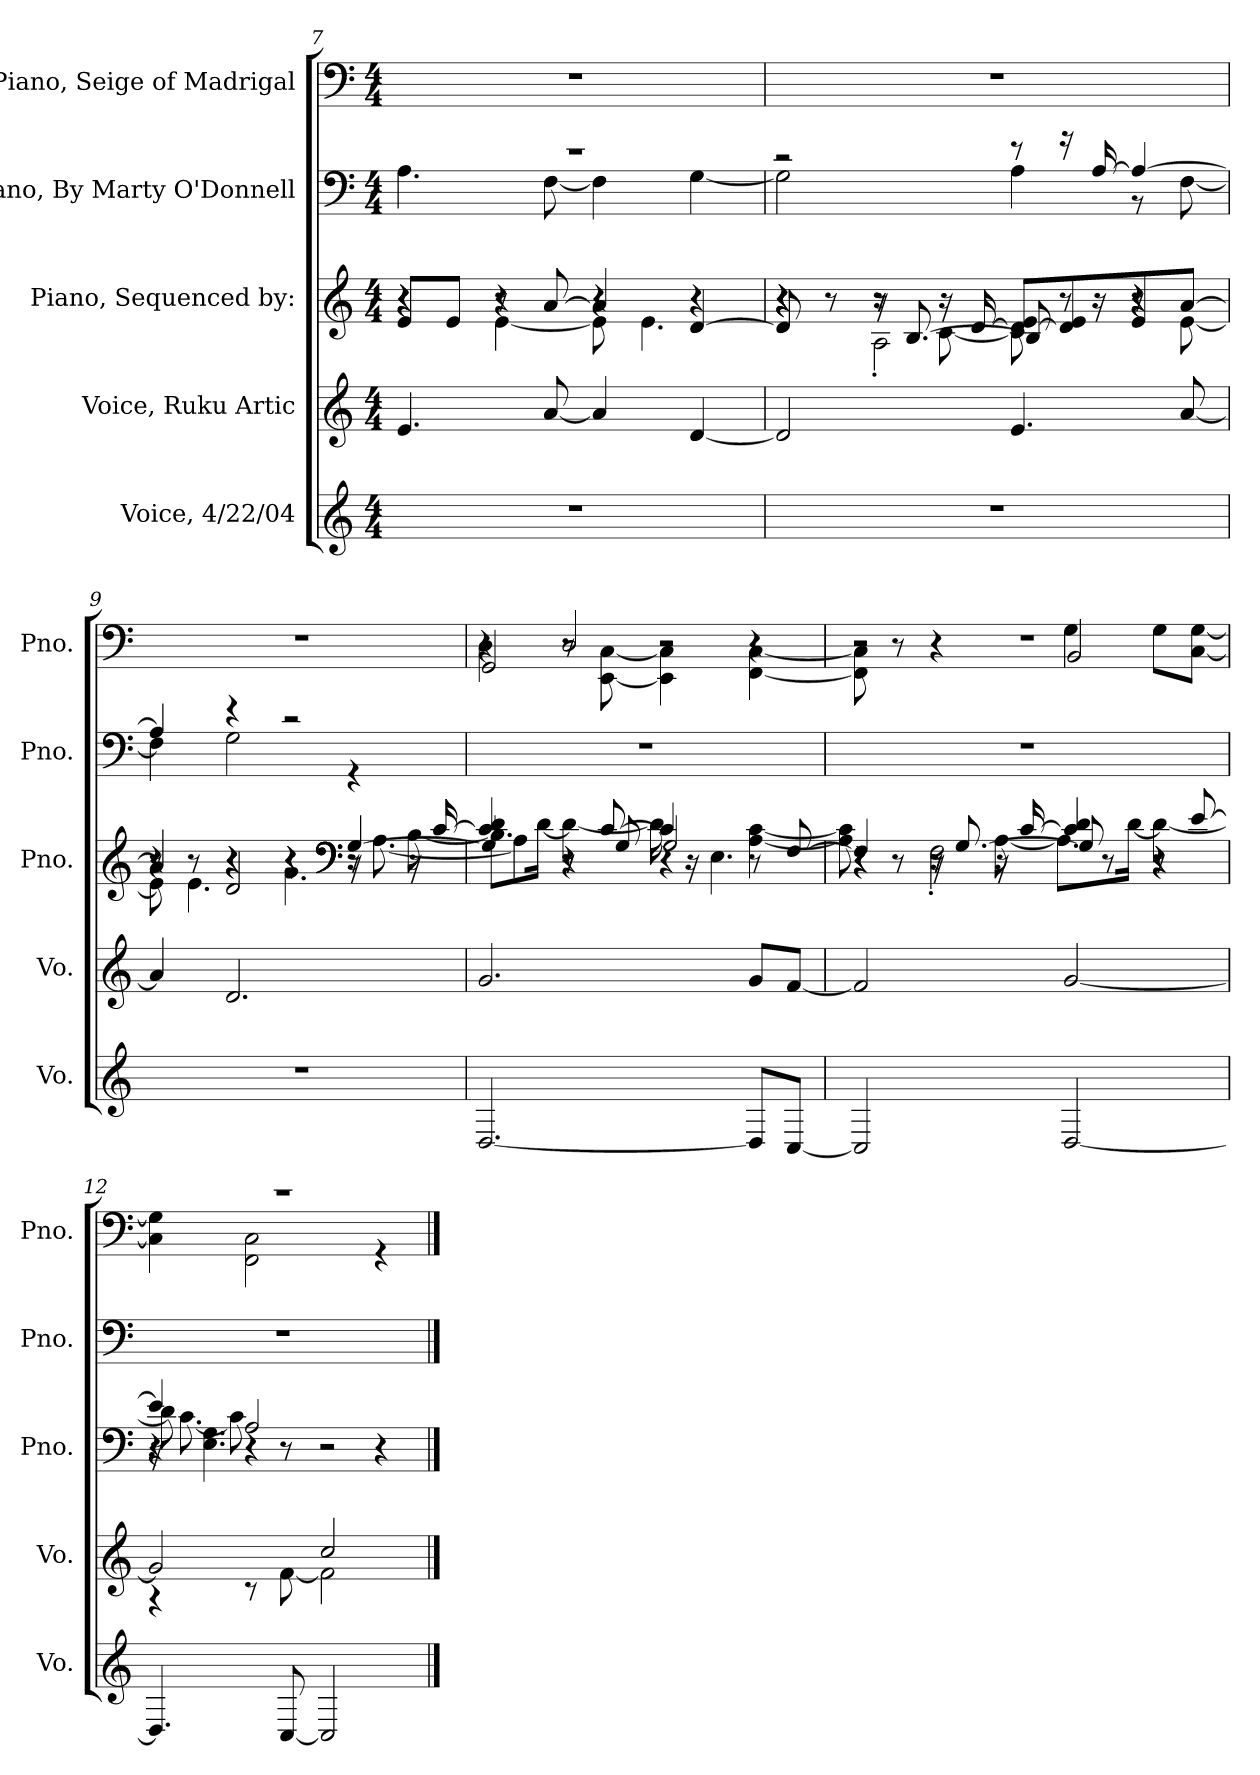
**kern	**kern	**kern	**kern	**kern
*part5	*part4	*part3	*part2	*part1
*staff5	*staff4	*staff3	*staff2	*staff1
*I"Voice, 4/22/04	*I"Voice, Ruku Artic	*I"Piano, Sequenced by:	*I"Piano, By Marty O'Donnell	*I"Piano, Seige of Madrigal
*I'Vo.	*I'Vo.	*I'Pno.	*I'Pno.	*I'Pno.
*clefG2	*clefG2	*clefG2	*clefF4	*clefF4
*k[]	*k[]	*k[]	*k[]	*k[]
*M4/4	*M4/4	*M4/4	*M4/4	*M4/4
=7	=7	=7	=7	=7
*	*	*^	*^	*
*	*	*	*^	*	*	*
1r	4.e/	8e/L	4r	4r	1r	4.A\	1r
.	.	8e/J	.	.	.	.	.
.	.	4r	[4e\	8r	.	.	.
.	[8a/	.	.	[8a/	.	[8F\	.
.	4a/]	4r	8e\]	4a/]	.	4F\]	.
.	.	.	4.e\	.	.	.	.
.	[4d/	[4d/	.	4r	.	[4G\	.
=8	=8	=8	=8	=8	=8	=8	=8
*	*	*	*	*^	*	*	*
1r	2d/]	8d/]	4r	4r	4r	2r	2G\]	1r
.	.	8r	.	.	.	.	.	.
.	.	8r	2A'\	16r	8r	.	.	.
.	.	.	.	[8.B/	.	.	.	.
.	.	16r	.	.	[8c\	.	.	.
.	.	[16d/	.	.	.	.	.	.
.	4.e/	8d/_ 8e/L	.	8B/]	8.c\]	8r	4A\	.
.	.	8d/] 8e/	.	8r	.	16r	.	.
.	.	.	.	.	16r	[16A/	.	.
.	.	8e/	4r	4r	8r	4A/_	8r	.
.	[8a/	[8a/J	.	.	[8e\	.	[8F\	.
!!LO:LB:g=z
=9	=9	=9	=9	=9	=9	=9	=9	=9
1r	4a/]	4a/]	8r	4r	8e\]	4A/]	4F\]	1r
.	.	.	4.e\	.	8r	.	.	.
.	2.d/	4r	.	2d/	4r	4r	2G\	.
.	.	4r	4.g\	.	4r	2r	.	.
*	*	*clefF4	*	*	*	*	*	*
.	.	8r	.	[4G/	16r	.	4r	.
.	.	.	.	.	[8.A\	.	.	.
.	.	16r	[8B\	.	.	.	.	.
.	.	[16c/	.	.	.	.	.	.
*	*	*	*	*	*	*v	*v	*
=10	=10	=10	=10	=10	=10	=10	=10
*	*	*	*	*	*	*	*^
*	*	*	*	*	*	*	*	*^
[2.D/	2.g/	4c/] 4d/	8.B\L]	4G/]	4A\]	1r	4r	4D\	2GG/
.	.	.	[16d\Jk	.	.	.	.	.	.
.	.	8r	4d\_	8r	4r	.	2D/	8r	.
.	.	[8c/	.	8G/	.	.	.	[8EE\ [8C\	.
.	.	4c/]	16d\]	2G/	4r	.	.	4EE\] 4C\]	2r
.	.	.	16r	.	.	.	.	.	.
.	.	.	4.E\	.	.	.	.	.	.
8D/L]	8g/L	8r	.	.	[4A\ [4c\	.	4r	[4FF\ [4C\	.
[8C/J	[8f/J	[8F/	.	.	.	.	.	.	.
!!LO:PB:g=z	!!	!!
=11	=11	=11	=11	=11	=11	=11	=11	=11	=11
2C/]	2f/]	4F/]	4r	4r	8A\] 8c\]	1r	1r	8FF\] 8C\]	2r
.	.	.	.	.	8r	.	.	8r	.
.	.	8r	2F'\	16r	8r	.	.	4r	.
.	.	.	.	[8.G/	.	.	.	.	.
.	.	16r	.	.	[8A\	.	.	.	.
.	.	[16c/	.	.	.	.	.	.	.
[2D/	[2g/	4c/] 4d/	.	8G/]	8.A\L]	.	.	4G\	2BB/
.	.	.	.	8r	.	.	.	.	.
.	.	.	.	.	[16d\Jk	.	.	.	.
.	.	4r	4r	8r	4d\_	.	.	8G\L	.
.	.	.	.	[8e/	.	.	.	[8C\ [8G\J	.
*	*	*	*	*	*	*	*	*v	*v
=12	=12	=12	=12	=12	=12	=12	=12	=12
*	*^	*	*	*	*	*	*	*
4.D/]	2g/]	4r	4r	16r	4e/]	8d\]	1r	1r	4C\] 4G\]
.	.	.	.	[8.c\	.	.	.	.	.
.	.	.	.	.	.	4.E\ 4.G\	.	.	.
.	.	8r	2A/	8c\]	4r	.	.	.	2FF\ 2C\
[8C/	.	[8f\	.	8r	.	.	.	.	.
2C/]	2cc/	2f\]	.	2r	2r	2r	.	.	.
.	.	.	4r	.	.	.	.	.	4r
*	*v	*v	*	*	*	*	*	*v	*v
*	*	*v	*v	*v	*v	*	*
==	==	==	==	==
*-	*-	*-	*-	*-
